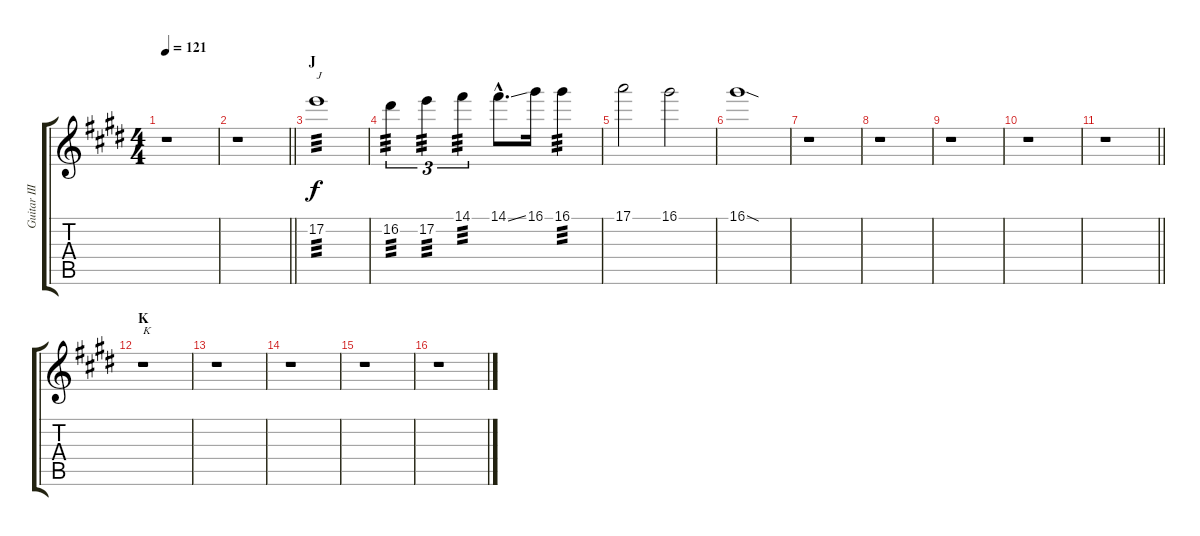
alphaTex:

\track ("Guitar III" "Guitar III") {instrument overdrivenguitar}
\staff {score tabs}
\tuning (E4 B3 G3 D3 A2 E2) {hide}
\ts (4 4)
\tempo 121
\clef g2
\ks e
r.1{dy f} |
\barLineRight lightlight
r.1 |
\section ("" "J")
17.2.1{txt "J" tp 3} |
16.2.4{tu (3 2) tp 3} 17.2.4{tu (3 2) tp 3} 14.1.4{tu (3 2) tp 3} 14.1{ss hac}.8{d} 16.1.16 16.1.4{tp 3} |
17.1.2 16.1.2 |
16.1{sod}.1 |
r.1 |
r.1 |
r.1 |
r.1 |
\barLineRight lightlight
r.1 |
\section ("" "K")
r.1{txt "K"} |
r.1 |
r.1 |
r.1 |
r.1
